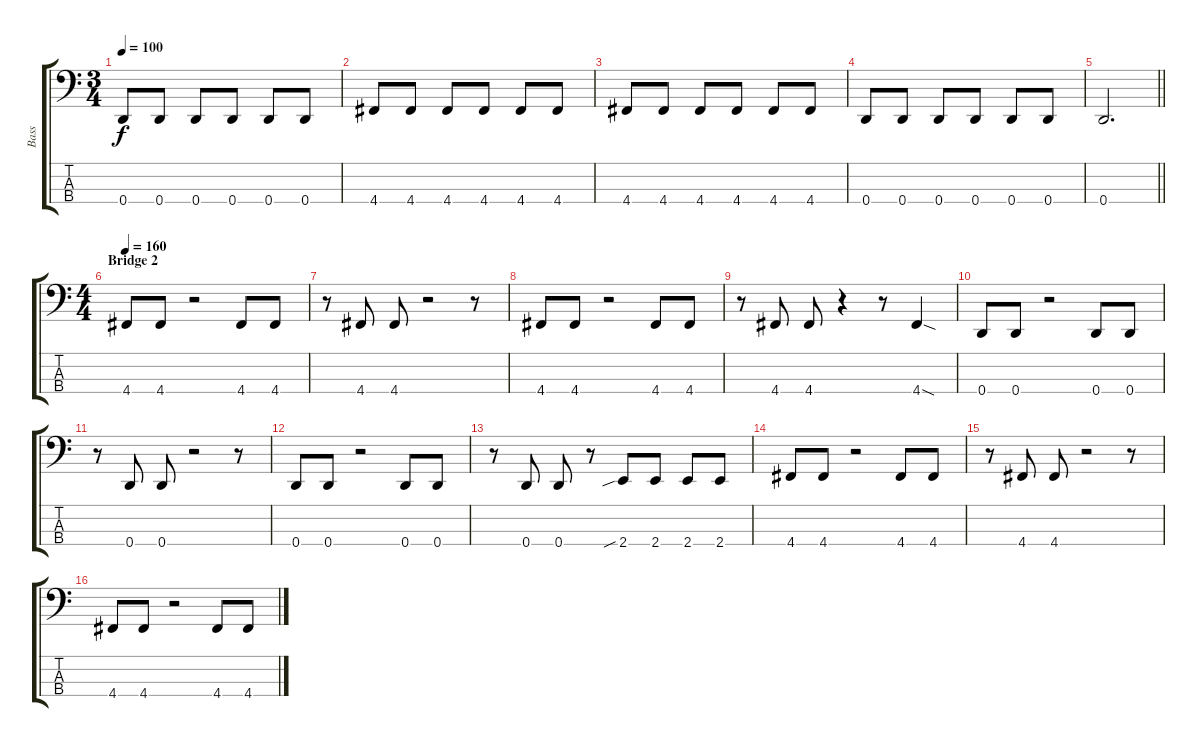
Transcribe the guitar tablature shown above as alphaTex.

\track ("Bass" "Bass") {instrument electricbasspick}
\staff {score tabs}
\tuning (G2 D2 A1 D1) {hide}
\ts (3 4)
\tempo 100
\clef f4
\ks c
0.4.8{dy f} 0.4.8 0.4.8 0.4.8 0.4.8 0.4.8 |
4.4.8 4.4.8 4.4.8 4.4.8 4.4.8 4.4.8 |
4.4.8 4.4.8 4.4.8 4.4.8 4.4.8 4.4.8 |
0.4.8 0.4.8 0.4.8 0.4.8 0.4.8 0.4.8 |
\barLineRight lightlight
0.4.2{d} |
\ts (4 4)
\section ("" "Bridge 2")
\tempo 160
4.4.8 4.4.8 r.2 4.4.8 4.4.8 |
r.8 4.4.8 4.4.8 r.2 r.8 |
4.4.8 4.4.8 r.2 4.4.8 4.4.8 |
r.8 4.4.8 4.4.8 r.4 r.8 4.4{sod}.4 |
0.4.8 0.4.8 r.2 0.4.8 0.4.8 |
r.8 0.4.8 0.4.8 r.2 r.8 |
0.4.8 0.4.8 r.2 0.4.8 0.4.8 |
r.8 0.4.8 0.4.8 r.8 2.4{sib}.8 2.4.8 2.4.8 2.4.8 |
4.4.8 4.4.8 r.2 4.4.8 4.4.8 |
r.8 4.4.8 4.4.8 r.2 r.8 |
4.4.8 4.4.8 r.2 4.4.8 4.4.8
